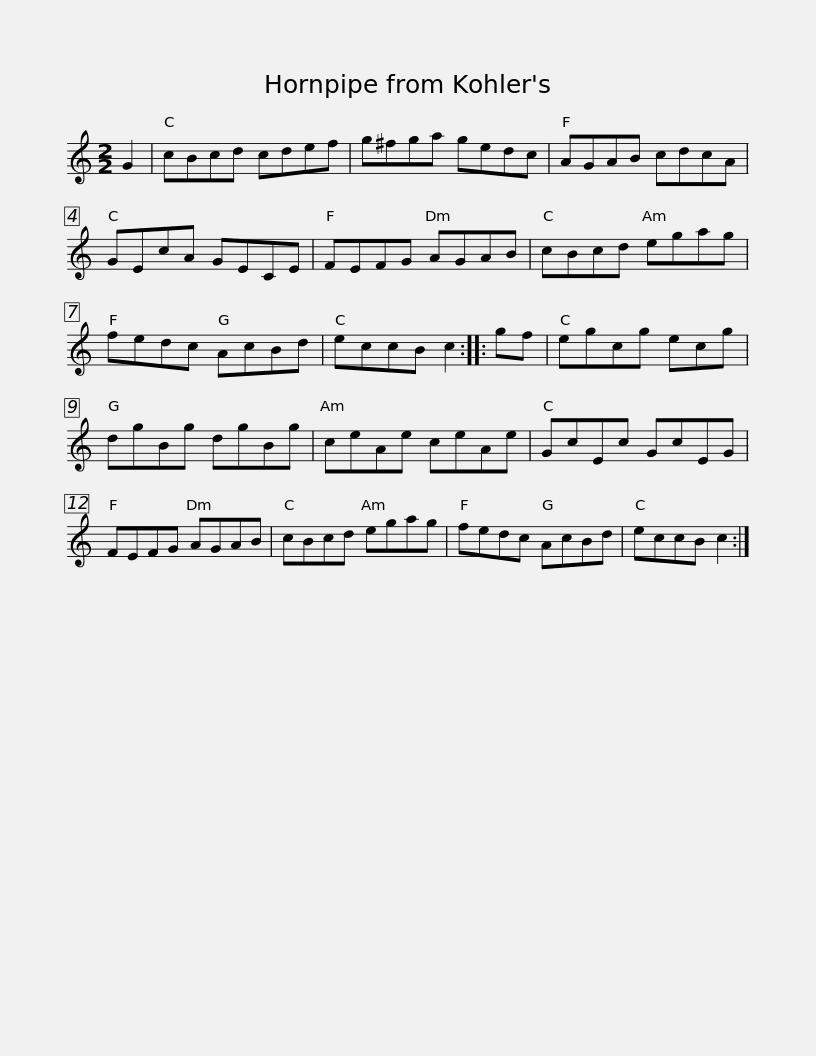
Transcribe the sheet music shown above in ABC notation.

X:1
L:1/8
M:2/2
I:linebreak $
K:C
V:1 treble
V:1
 G2 | cBcd cdef | g^fga gedc | AGAB cdcA | GEcA GECE | %5
 FEFG AGAB |$ cBcd egag | fedc AcBd | eccB c2 :: gf | %10
 egcg ecg | dgBg dgBg |$ ceAe ceAe | GcEc GcEG | FEFG AGAB | %15
 cBcd egag | fedc AcBd | eccB c2 :| %18
